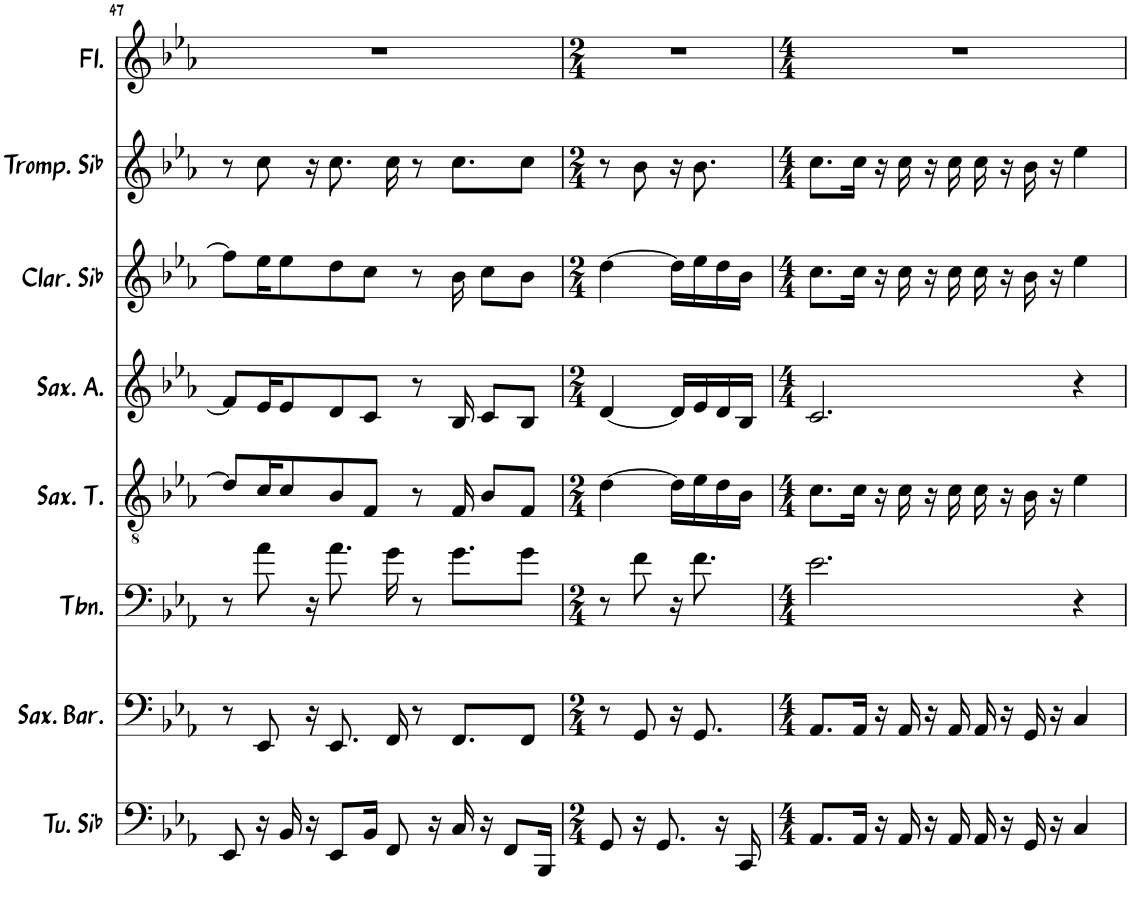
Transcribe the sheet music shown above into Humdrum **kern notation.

**kern	**kern	**kern	**kern	**kern	**kern	**kern	**kern
*part8	*part7	*part6	*part5	*part4	*part3	*part2	*part1
*staff8	*staff7	*staff6	*staff5	*staff4	*staff3	*staff2	*staff1
*I"Tuba en Sib	*I"Saxophone Baryton	*I"Trombone	*I"Saxophone Ténor	*I"Saxophone Alto	*I"Clarinette en Sib	*I"Trompette en Sib	*I"Flûte
*I'Tu. Sib	*I'Sax. Bar.	*I'Tbn.	*I'Sax. T.	*I'Sax. A.	*I'Clar. Sib	*I'Tromp. Sib	*I'Fl.
!!LO:PB:g=z
*clefF4	*clefF4	*clefF4	*clefGv2	*clefG2	*clefG2	*clefG2	*clefG2
*	*ITrd12c21	*	*ITrd8c14	*ITrd5c9	*	*ITrd1c2	*
*k[b-e-a-]	*k[b-e-a-]	*k[b-e-a-]	*k[b-e-a-]	*k[b-e-a-]	*k[b-e-a-]	*k[b-e-a-]	*k[b-e-a-]
*M4/4	*M4/4	*M4/4	*M4/4	*M4/4	*M4/4	*M4/4	*M4/4
=47	=47	=47	=47	=47	=47	=47	=47
8EE-/	8r	8r	8d/L]	8f/L]	8ff\L]	8r	1r
16r	8EE-/	8a-\	16c/K	16e-/K	16ee-\K	8cc\	.
16BB-/	.	.	8c/	8e-/	8ee-\	.	.
16r	16r	16r	.	.	.	16r	.
8EE-/L	8.EE-/	8.a-\	8B-/	8d/	8dd\	8.cc\	.
16BB-/Jk	.	.	8F/J	8c/J	8cc\J	.	.
8FF/	16FF/	16g\	.	.	.	16cc\	.
.	8r	8r	8r	8r	8r	8r	.
16r	.	.	.	.	.	.	.
16C/	8.FF/L	8.g\L	16F/	16B-/	16b-\	8.cc\L	.
16r	.	.	8B-/L	8c/L	8cc\L	.	.
8FF/L	.	.	.	.	.	.	.
.	8FF/J	8g\J	8F/J	8B-/J	8b-\J	8cc\J	.
16BBB-/Jk	.	.	.	.	.	.	.
=48	=48	=48	=48	=48	=48	=48	=48
*M2/4	*M2/4	*M2/4	*M2/4	*M2/4	*M2/4	*M2/4	*M2/4
8GG/	8r	8r	[4d\	[4d/	[4dd\	8r	2r
16r	8GG/	8f\	.	.	.	8b-\	.
8.GG/	.	.	.	.	.	.	.
.	16r	16r	16d\LL]	16d/LL]	16dd\LL]	16r	.
.	8.GG/	8.f\	16e-\	16e-/	16ee-\	8.b-\	.
16r	.	.	16d\	16d/	16dd\	.	.
16CC/	.	.	16B-\JJ	16B-/JJ	16b-\JJ	.	.
=49	=49	=49	=49	=49	=49	=49	=49
*M4/4	*M4/4	*M4/4	*M4/4	*M4/4	*M4/4	*M4/4	*M4/4
8.AA-/L	8.AA-/L	2.e-\	8.c\L	2.c/	8.cc\L	8.cc\L	1r
16AA-/Jk	16AA-/Jk	.	16c\Jk	.	16cc\Jk	16cc\Jk	.
16r	16r	.	16r	.	16r	16r	.
16AA-/	16AA-/	.	16c\	.	16cc\	16cc\	.
16r	16r	.	16r	.	16r	16r	.
16AA-/	16AA-/	.	16c\	.	16cc\	16cc\	.
16AA-/	16AA-/	.	16c\	.	16cc\	16cc\	.
16r	16r	.	16r	.	16r	16r	.
16GG/	16GG/	.	16B-\	.	16b-\	16b-\	.
16r	16r	.	16r	.	16r	16r	.
4C/	4C/	4r	4e-\	4r	4ee-\	4ee-\	.
=	=	=	=	=	=	=	=
*-	*-	*-	*-	*-	*-	*-	*-
